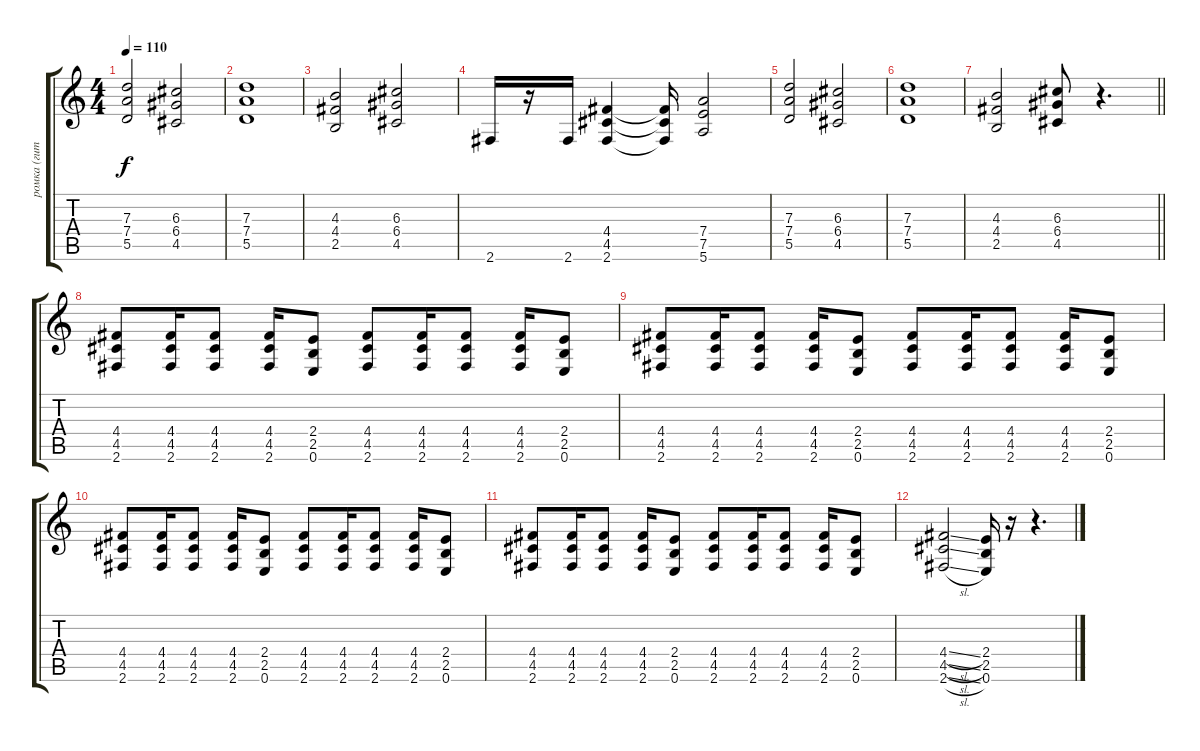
\track ("ромка (гитара)" "ромка (гит") {instrument distortionguitar}
\staff {score tabs}
\tuning (E4 B3 G3 D3 A2 E2) {hide}
\ts (4 4)
\tempo 110
\clef g2
\ks c
(7.3 7.4 5.5).2{dy f} (6.3 6.4 4.5).2 |
(7.3 7.4 5.5).1 |
(4.3 4.4 2.5).2 (6.3 6.4 4.5).2 |
2.6.16 r.16 2.6.16 (4.4 4.5 2.6).4 (4.4{t} 4.5{t} 2.6{t}).16 (7.4 7.5 5.6).2 |
(7.3 7.4 5.5).2 (6.3 6.4 4.5).2 |
(7.3 7.4 5.5).1 |
\barLineRight lightlight
(4.3 4.4 2.5).2 (6.3 6.4 4.5).8 r.4{d} |
(4.4 4.5 2.6).8 (4.4 4.5 2.6).16 (4.4 4.5 2.6).8 (4.4 4.5 2.6).16 (2.4 2.5 0.6).8 (4.4 4.5 2.6).8 (4.4 4.5 2.6).16 (4.4 4.5 2.6).8 (4.4 4.5 2.6).16 (2.4 2.5 0.6).8 |
(4.4 4.5 2.6).8 (4.4 4.5 2.6).16 (4.4 4.5 2.6).8 (4.4 4.5 2.6).16 (2.4 2.5 0.6).8 (4.4 4.5 2.6).8 (4.4 4.5 2.6).16 (4.4 4.5 2.6).8 (4.4 4.5 2.6).16 (2.4 2.5 0.6).8 |
(4.4 4.5 2.6).8 (4.4 4.5 2.6).16 (4.4 4.5 2.6).8 (4.4 4.5 2.6).16 (2.4 2.5 0.6).8 (4.4 4.5 2.6).8 (4.4 4.5 2.6).16 (4.4 4.5 2.6).8 (4.4 4.5 2.6).16 (2.4 2.5 0.6).8 |
(4.4 4.5 2.6).8 (4.4 4.5 2.6).16 (4.4 4.5 2.6).8 (4.4 4.5 2.6).16 (2.4 2.5 0.6).8 (4.4 4.5 2.6).8 (4.4 4.5 2.6).16 (4.4 4.5 2.6).8 (4.4 4.5 2.6).16 (2.4 2.5 0.6).8 |
(4.4{sl} 4.5{sl} 2.6{sl}).2 (2.4 2.5 0.6).16 r.16 r.4{d}
